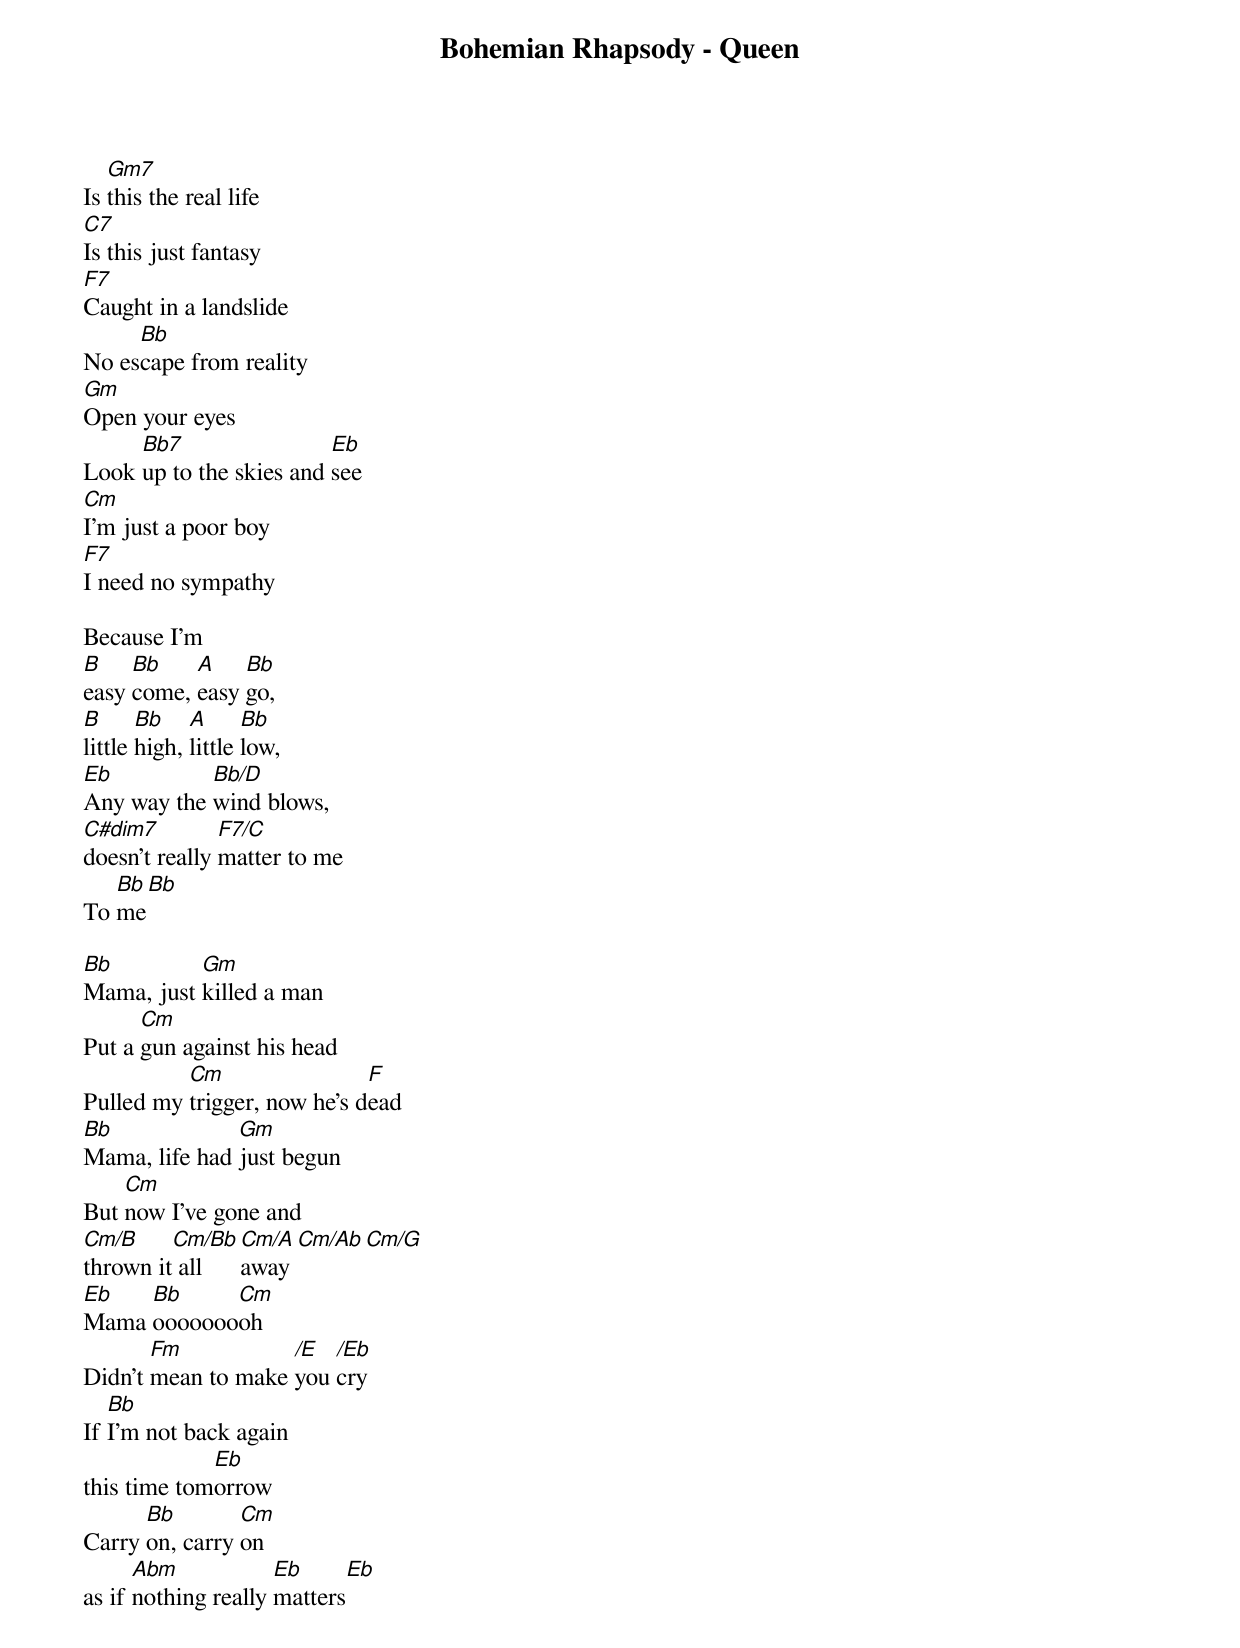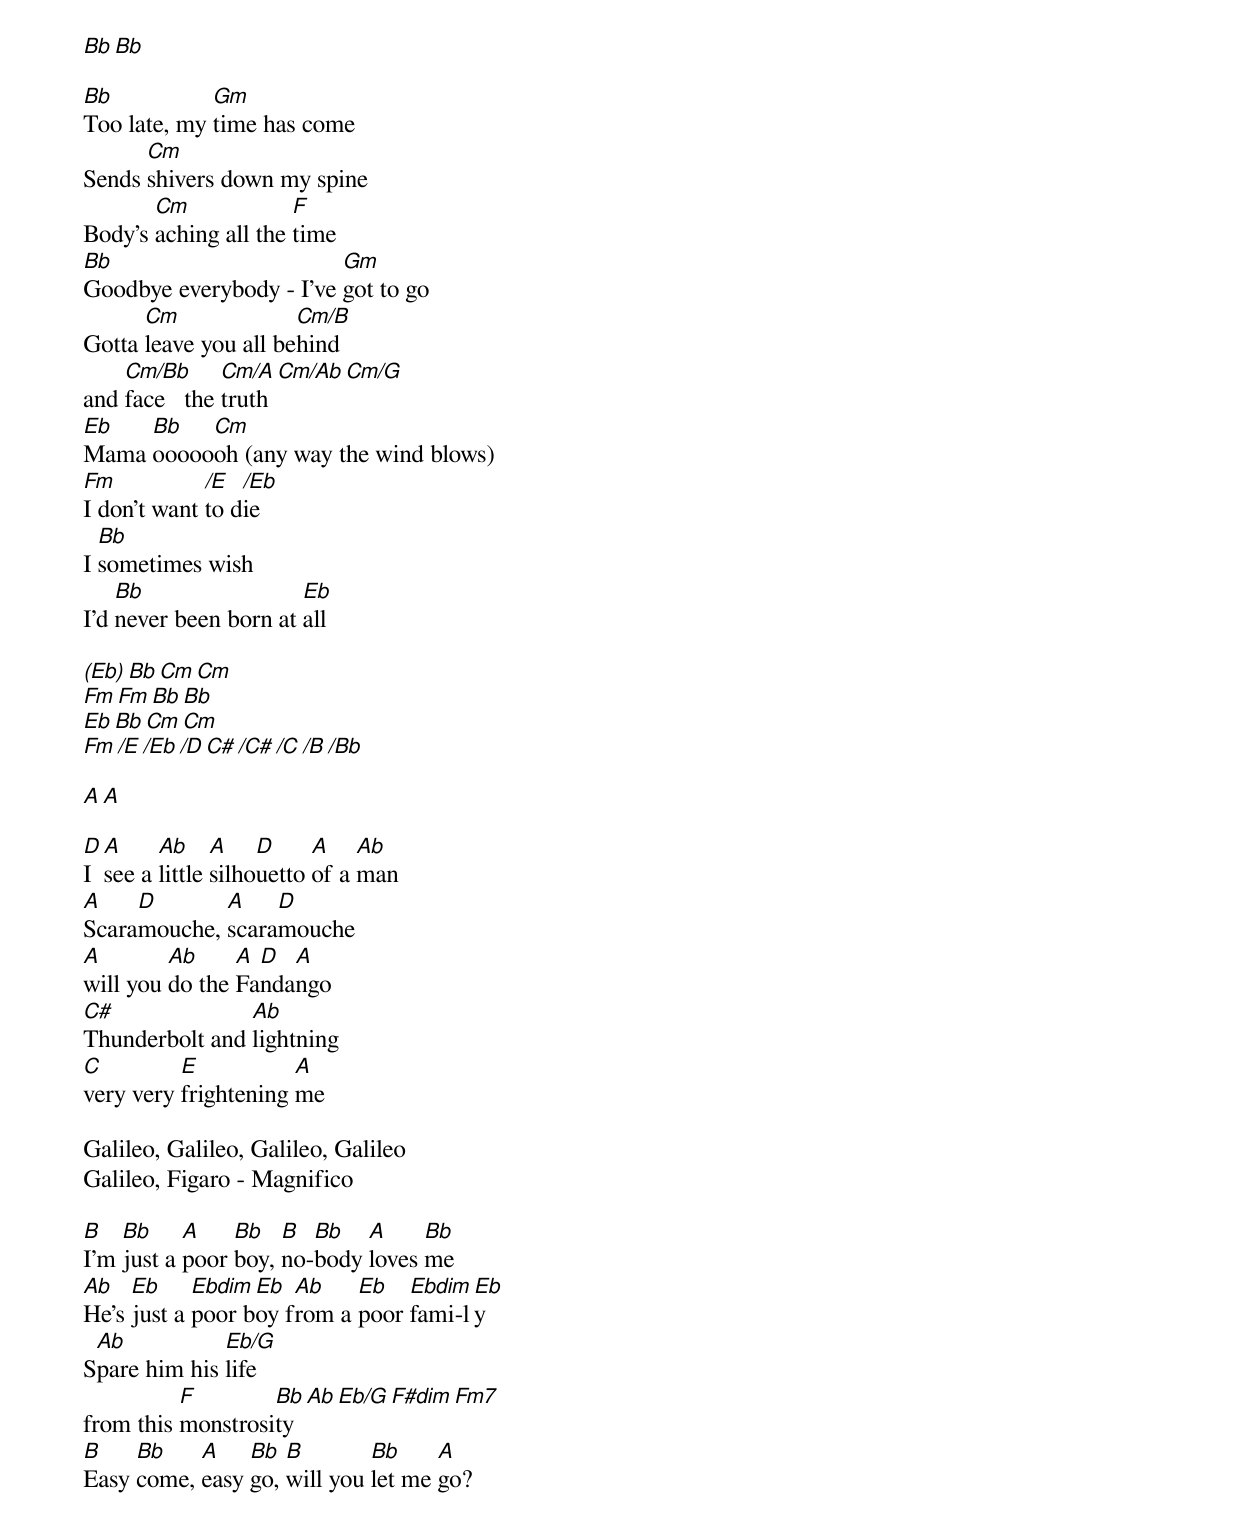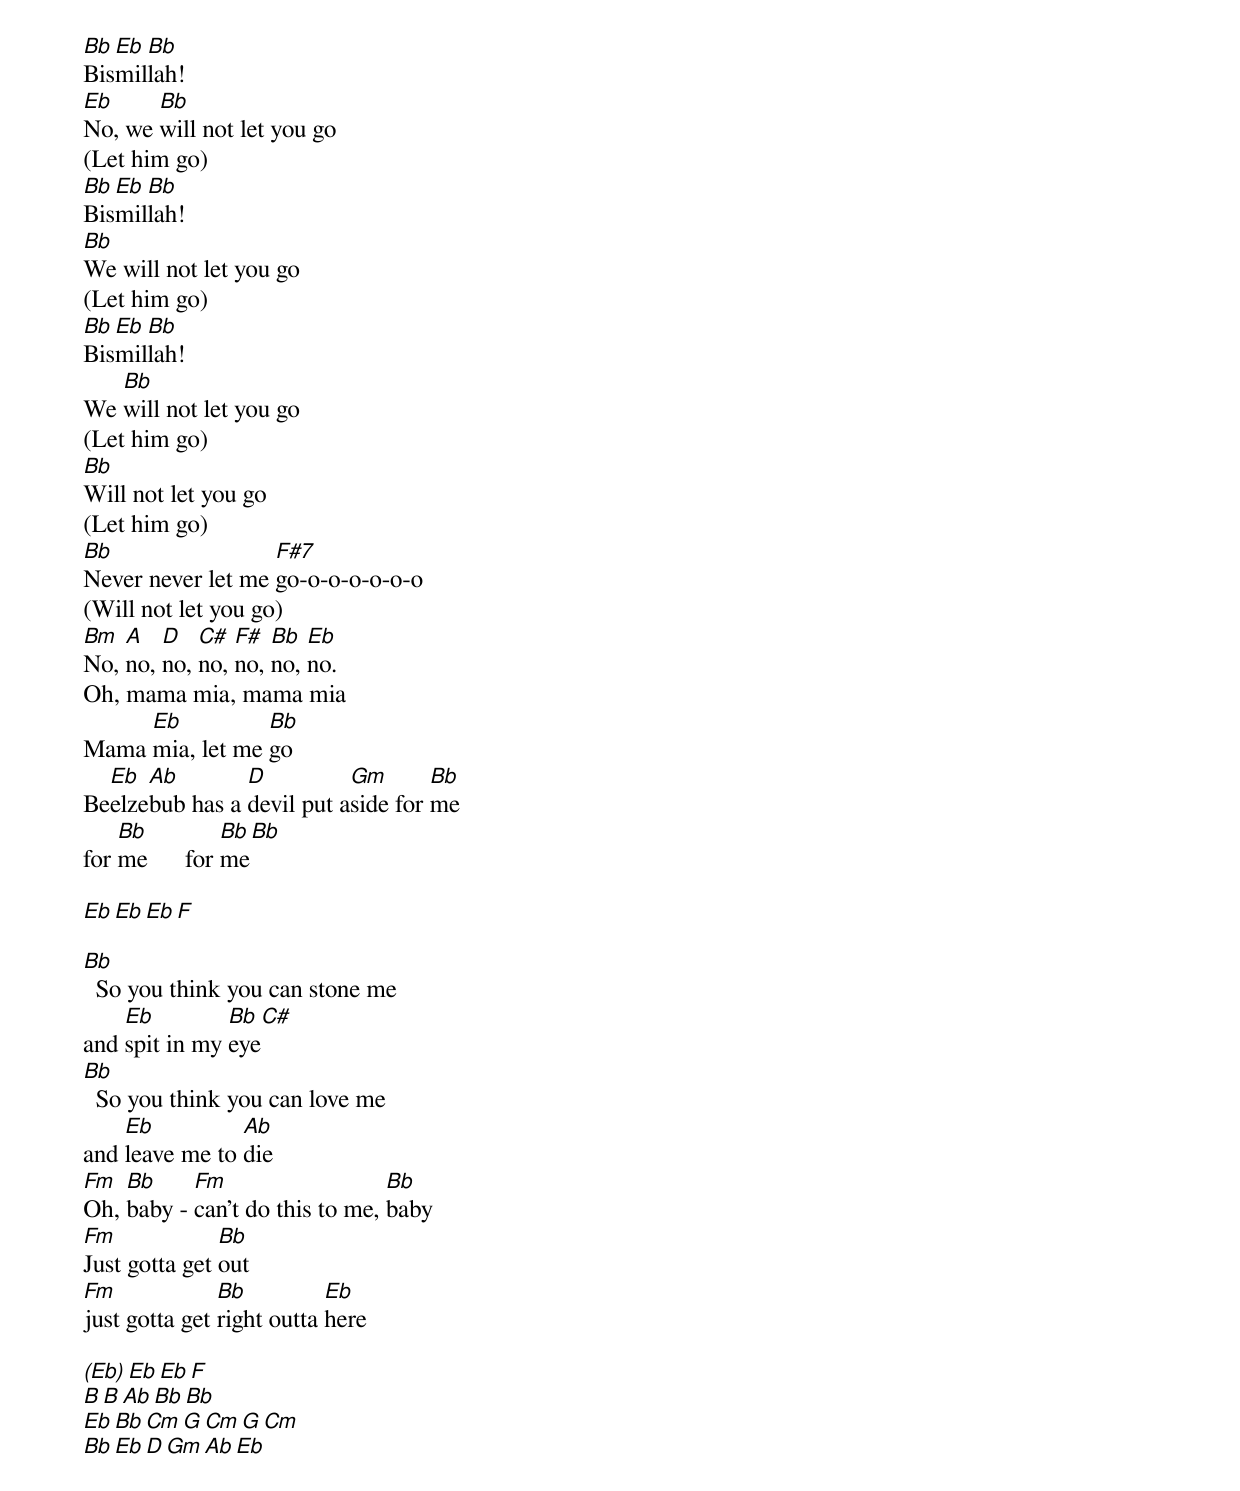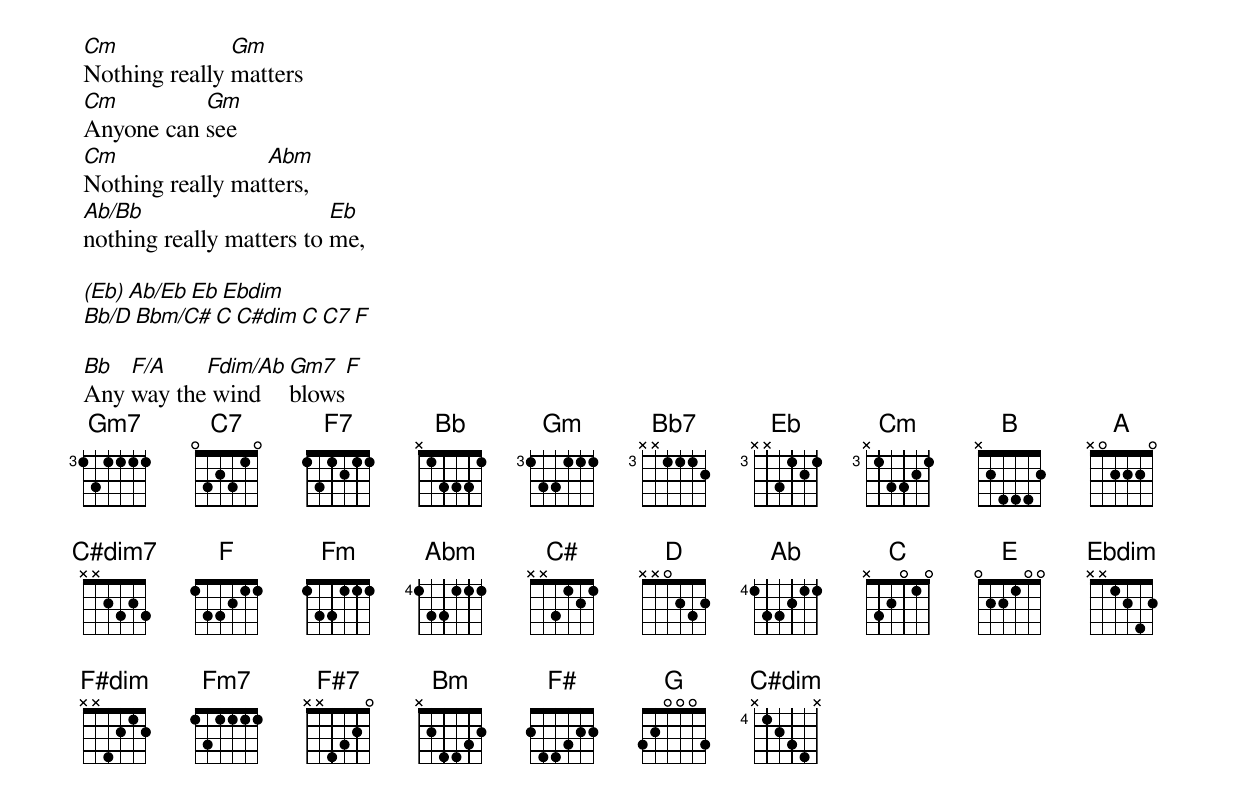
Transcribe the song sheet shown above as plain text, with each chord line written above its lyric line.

Bohemian Rhapsody - Queen

   Gm7
Is this the real life
C7
Is this just fantasy
F7
Caught in a landslide
     Bb
No escape from reality
Gm
Open your eyes
     Bb7                 Eb
Look up to the skies and see
Cm
I'm just a poor boy
F7
I need no sympathy

Because I'm
B    Bb    A    Bb
easy come, easy go,
B      Bb    A      Bb
little high, little low,
Eb          Bb/D
Any way the wind blows,
C#dim7         F7/C
doesn't really matter to me
   Bb   Bb
To me

Bb         Gm
Mama, just killed a man
      Cm
Put a gun against his head
          Cm                 F
Pulled my trigger, now he's dead
Bb             Gm
Mama, life had just begun
    Cm
But now I've gone and
Cm/B     Cm/Bb Cm/A    Cm/Ab   Cm/G
thrown it all  away
Eb   Bb     Cm
Mama ooooooooh
       Fm           /E  /Eb
Didn't mean to make you cry
   Bb
If I'm not back again
             Eb
this time tomorrow
      Bb        Cm
Carry on, carry on
      Abm            Eb      Eb
as if nothing really matters

Bb   Bb

Bb           Gm
Too late, my time has come
      Cm
Sends shivers down my spine
       Cm             F
Body's aching all the time
Bb                       Gm
Goodbye everybody - I've got to go
      Cm              Cm/B
Gotta leave you all behind
    Cm/Bb      Cm/A    Cm/Ab   Cm/G
and face   the truth
Eb   Bb   Cm
Mama ooooooh (any way the wind blows)
Fm           /E  /Eb
I don't want to die
  Bb
I sometimes wish
    Bb                 Eb
I'd never been born at all

(Eb)     Bb       Cm      Cm
Fm       Fm       Bb      Bb
Eb       Bb       Cm      Cm
Fm  /E  /Eb  /D   C# /C#  /C  /B  /Bb

A    A

D A     Ab     A    D     A    Ab
I see a little silhouetto of a man
A    D       A    D
Scaramouche, scaramouche
A        Ab     A D  A
will you do the Fandango
C#              Ab
Thunderbolt and lightning
C         E           A
very very frightening me

Galileo, Galileo, Galileo, Galileo
Galileo, Figaro - Magnifico

B   Bb     A    Bb   B  Bb   A     Bb
I'm just a poor boy, no-body loves me
Ab   Eb     Ebdim Eb  Ab    Eb   Ebdim Eb
He's just a poor boy from a poor fami-ly
 Ab           Eb/G
Spare him his life
          F        Bb   Ab Eb/G F#dim  Fm7
from this monstrosity
B    Bb    A    Bb  B        Bb     A
Easy come, easy go, will you let me go?

Bb Eb Bb
Bismillah!
Eb     Bb
No, we will not let you go
(Let him go)
Bb Eb Bb
Bismillah!
Bb
We will not let you go
(Let him go)
Bb Eb Bb
Bismillah!
   Bb
We will not let you go
(Let him go)
Bb
Will not let you go
(Let him go)
Bb                 F#7
Never never let me go-o-o-o-o-o-o
(Will not let you go)
Bm  A   D   C#  F#  Bb  Eb
No, no, no, no, no, no, no.
Oh, mama mia, mama mia
     Eb          Bb
Mama mia, let me go
  Eb  Ab        D          Gm       Bb
Beelzebub has a devil put aside for me
    Bb          Bb     Bb
for me      for me

Eb     Eb     Eb     F

Bb
  So you think you can stone me
    Eb         Bb     C#
and spit in my eye
Bb
  So you think you can love me
    Eb          Ab
and leave me to die
Fm  Bb     Fm                   Bb
Oh, baby - can't do this to me, baby
Fm             Bb
Just gotta get out
Fm             Bb          Eb
just gotta get right outta here

(Eb)      Eb      Eb      F
B         B       Ab      Bb      Bb
Eb    Bb     Cm     G  Cm   G  Cm
Bb  Eb   D        Gm      Ab     Eb

Cm             Gm
Nothing really matters
Cm         Gm
Anyone can see
Cm                Abm
Nothing really matters,
Ab/Bb                     Eb
nothing really matters to me,

(Eb) Ab/Eb   Eb Ebdim
Bb/D Bbm/C#   C    C#dim   C C7 F

Bb  F/A    Fdim/Ab Gm7    F
Any way the wind   blows
